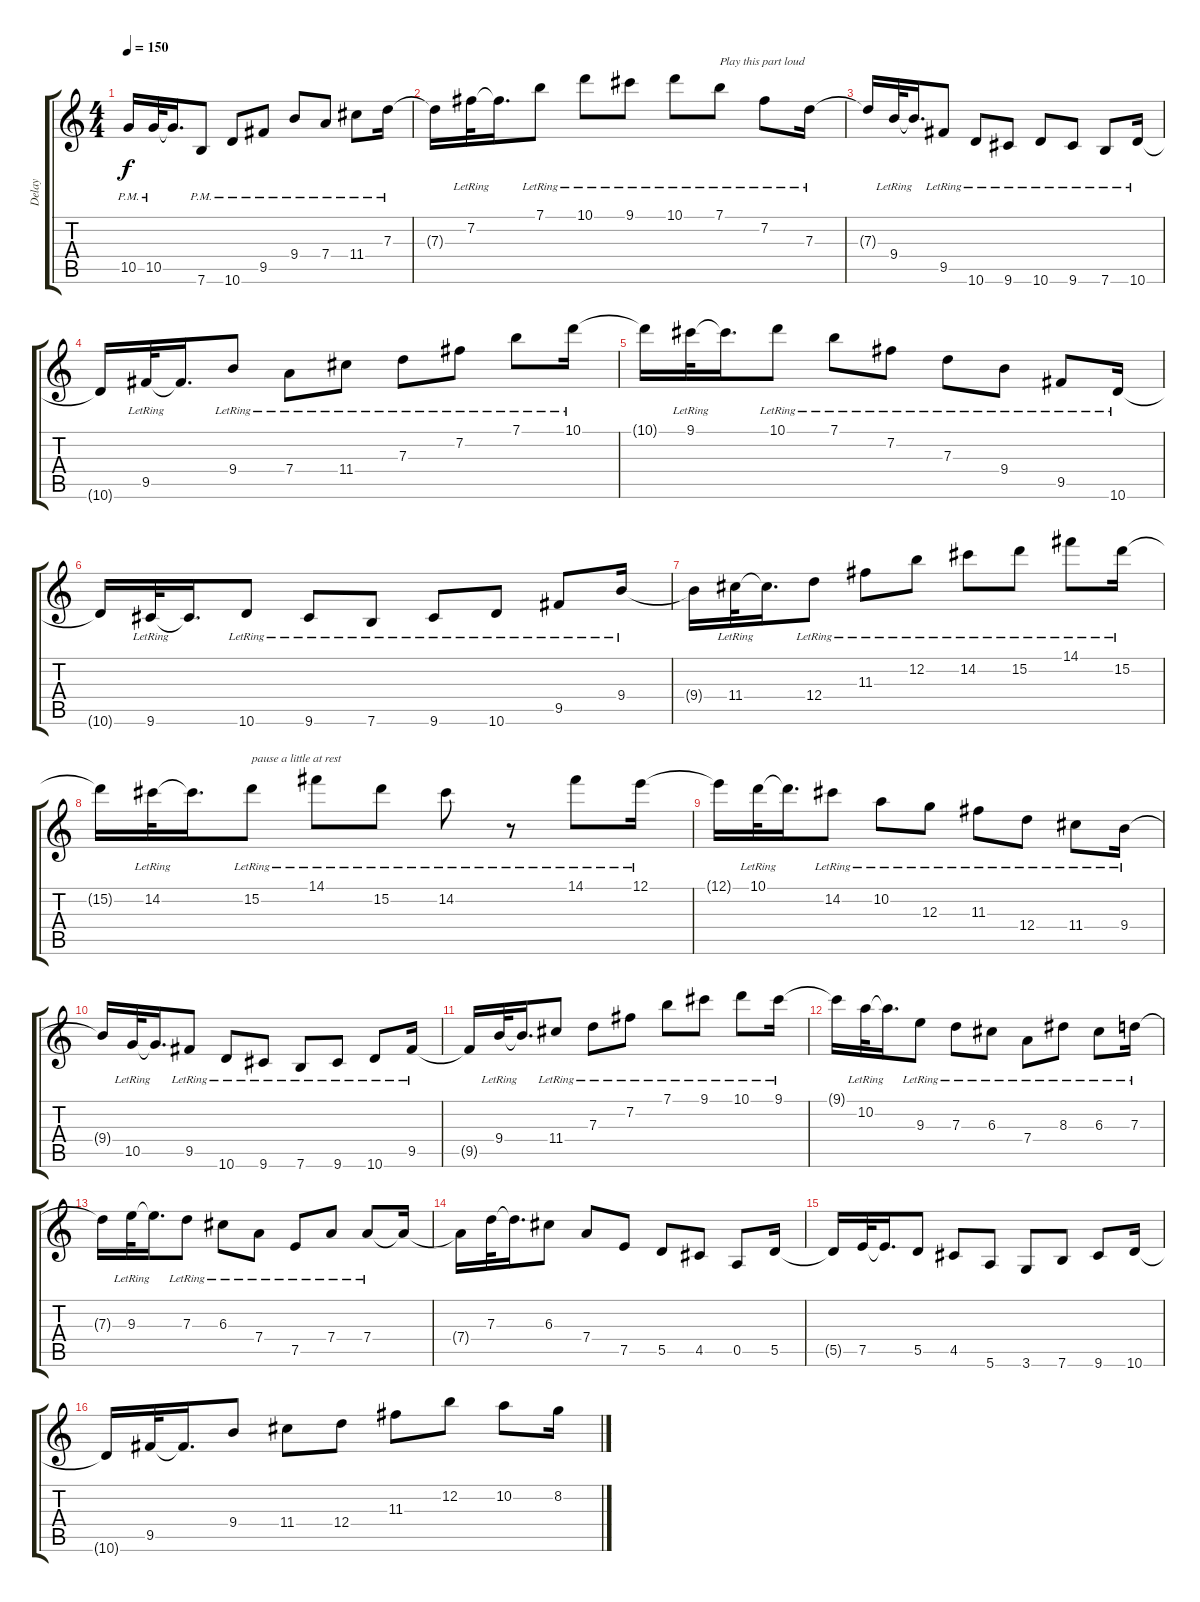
\track ("Delay" "Delay") {instrument electricguitarjazz}
\staff {score tabs}
\tuning (E4 B3 G3 D3 A2 E2) {hide}
\ts (4 4)
\tempo 150
\clef g2
\ks c
10.5{pm}.16{dy f} 10.5{pm}.32 10.5{t}.16{d} 7.6{pm}.8 10.6{pm}.8 9.5{pm}.8 9.4{pm}.8 7.4{pm}.8 11.4{pm}.8 7.3{pm}.16 |
7.3{t}.16 7.2{lr}.32 7.2{t}.16{d} 7.1{lr}.8 10.1{lr}.8 9.1{lr}.8 10.1{lr}.8 7.1{lr}.8{txt "Play this part loud"} 7.2{lr}.8 7.3{lr}.16 |
7.3{t}.16 9.4{lr}.32 9.4{t}.16{d} 9.5{lr}.8 10.6{lr}.8 9.6{lr}.8 10.6{lr}.8 9.6{lr}.8 7.6{lr}.8 10.6{lr}.16 |
10.6{t}.16 9.5{lr}.32 9.5{t}.16{d} 9.4{lr}.8 7.4{lr}.8 11.4{lr}.8 7.3{lr}.8 7.2{lr}.8 7.1{lr}.8 10.1{lr}.16 |
10.1{t}.16 9.1{lr}.32 9.1{t}.16{d} 10.1{lr}.8 7.1{lr}.8 7.2{lr}.8 7.3{lr}.8 9.4{lr}.8 9.5{lr}.8 10.6{lr}.16 |
10.6{t}.16 9.6{lr}.32 9.6{t}.16{d} 10.6{lr}.8 9.6{lr}.8 7.6{lr}.8 9.6{lr}.8 10.6{lr}.8 9.5{lr}.8 9.4{lr}.16 |
9.4{t}.16 11.4{lr}.32 11.4{t}.16{d} 12.4{lr}.8 11.3{lr}.8 12.2{lr}.8 14.2{lr}.8 15.2{lr}.8 14.1{lr}.8 15.2{lr}.16 |
15.2{t}.16 14.2{lr}.32 14.2{t}.16{d} 15.2{lr}.8{txt "pause a little at rest"} 14.1{lr}.8 15.2{lr}.8 14.2{lr}.8 r.8 14.1{lr}.8 12.1{lr}.16 |
12.1{t}.16 10.1{lr}.32 10.1{t}.16{d} 14.2{lr}.8 10.2{lr}.8 12.3{lr}.8 11.3{lr}.8 12.4{lr}.8 11.4{lr}.8 9.4{lr}.16 |
9.4{t}.16 10.5{lr}.32 10.5{t}.16{d} 9.5{lr}.8 10.6{lr}.8 9.6{lr}.8 7.6{lr}.8 9.6{lr}.8 10.6{lr}.8 9.5{lr}.16 |
9.5{t}.16 9.4{lr}.32 9.4{t}.16{d} 11.4{lr}.8 7.3{lr}.8 7.2{lr}.8 7.1{lr}.8 9.1{lr}.8 10.1{lr}.8 9.1{lr}.16 |
9.1{t}.16 10.2{lr}.32 10.2{t}.16{d} 9.3{lr}.8 7.3{lr}.8 6.3{lr}.8 7.4{lr}.8 8.3{lr}.8 6.3{lr}.8 7.3{lr}.16 |
7.3{t}.16 9.3{lr}.32 9.3{t}.16{d} 7.3{lr}.8 6.3{lr}.8 7.4{lr}.8 7.5{lr}.8 7.4{lr}.8 7.4{lr}.8 7.4{t}.16 |
7.4{t}.16 7.3.32 7.3{t}.16{d} 6.3.8 7.4.8 7.5.8 5.5.8 4.5.8 0.5.8 5.5.16 |
5.5{t}.16 7.5.32 7.5{t}.16{d} 5.5.8 4.5.8 5.6.8 3.6.8 7.6.8 9.6.8 10.6.16 |
10.6{t}.16 9.5.32 9.5{t}.16{d} 9.4.8 11.4.8 12.4.8 11.3.8 12.2.8 10.2.8 8.2.16
